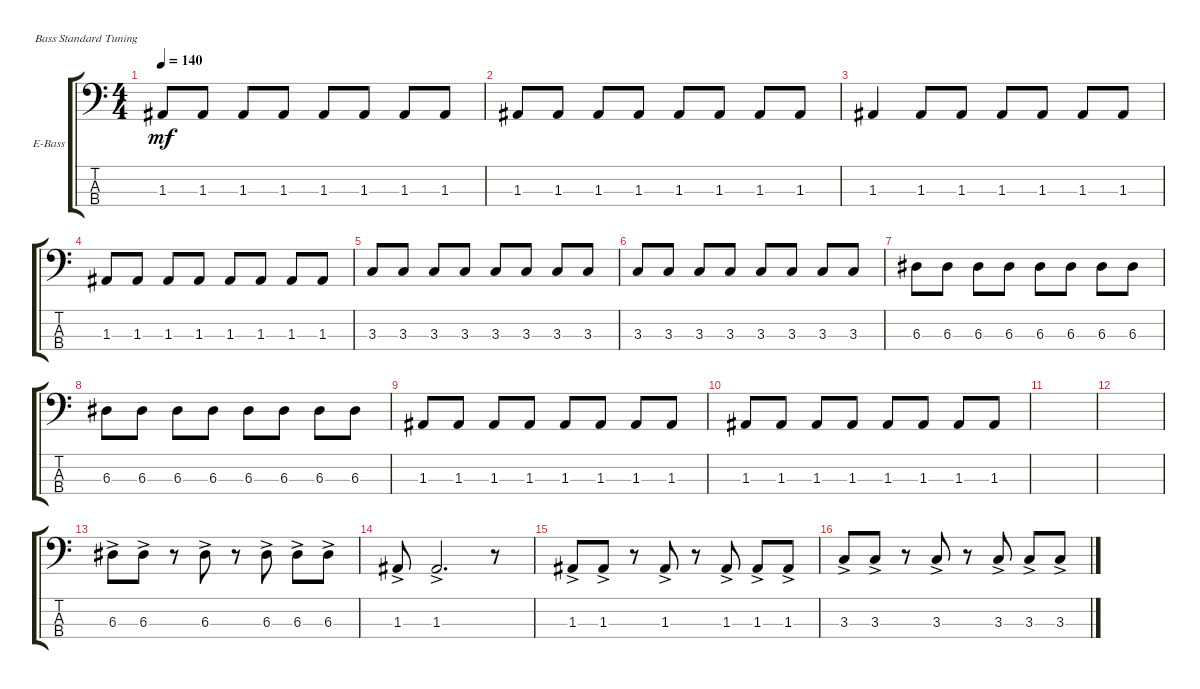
\defaultSystemsLayout 4
\bracketExtendMode groupsimilarinstruments
\firstSystemTrackNameOrientation horizontal
\otherSystemsTrackNameOrientation horizontal
\track ("Electric Bass" "E-Bass") {instrument electricbassfinger}
\staff {score tabs}
\tuning (G2 D2 A1 E1)
\ts (4 4)
\tempo 140
\clef f4
\scale
0.333333
\ks c
1.3.8{dy mf} 1.3.8 1.3.8 1.3.8 1.3.8 1.3.8 1.3.8 1.3.8 |
\scale
0.333333 1.3.8 1.3.8 1.3.8 1.3.8 1.3.8 1.3.8 1.3.8 1.3.8 |
\scale
0.333333 1.3.4 1.3.8 1.3.8 1.3.8 1.3.8 1.3.8 1.3.8 |
\scale
0.333333 1.3.8 1.3.8 1.3.8 1.3.8 1.3.8 1.3.8 1.3.8 1.3.8 |
\scale
0.333333 3.3.8 3.3.8 3.3.8 3.3.8 3.3.8 3.3.8 3.3.8 3.3.8 |
\scale
0.333333 3.3.8 3.3.8 3.3.8 3.3.8 3.3.8 3.3.8 3.3.8 3.3.8 |
\scale
0.333333 6.3.8 6.3.8 6.3.8 6.3.8 6.3.8 6.3.8 6.3.8 6.3.8 |
\scale
0.333333 6.3.8 6.3.8 6.3.8 6.3.8 6.3.8 6.3.8 6.3.8 6.3.8 |
\scale
0.333333 1.3.8 1.3.8 1.3.8 1.3.8 1.3.8 1.3.8 1.3.8 1.3.8 |
\scale
0.333333 1.3.8 1.3.8 1.3.8 1.3.8 1.3.8 1.3.8 1.3.8 1.3.8 |
\scale
0.333333 |
\scale
0.333333 |
\scale
0.333333 6.3{ac}.8 6.3{ac}.8 r.8 6.3{ac}.8 r.8 6.3{ac}.8 6.3{ac}.8 6.3{ac}.8 |
\scale
0.333333 1.3{ac}.8 1.3{ac}.2{d} r.8 |
\scale
0.333333 1.3{ac}.8 1.3{ac}.8 r.8 1.3{ac}.8 r.8 1.3{ac}.8 1.3{ac}.8 1.3{ac}.8 |
\scale
0.333333 3.3{ac}.8 3.3{ac}.8 r.8 3.3{ac}.8 r.8 3.3{ac}.8 3.3{ac}.8 3.3{ac}.8
